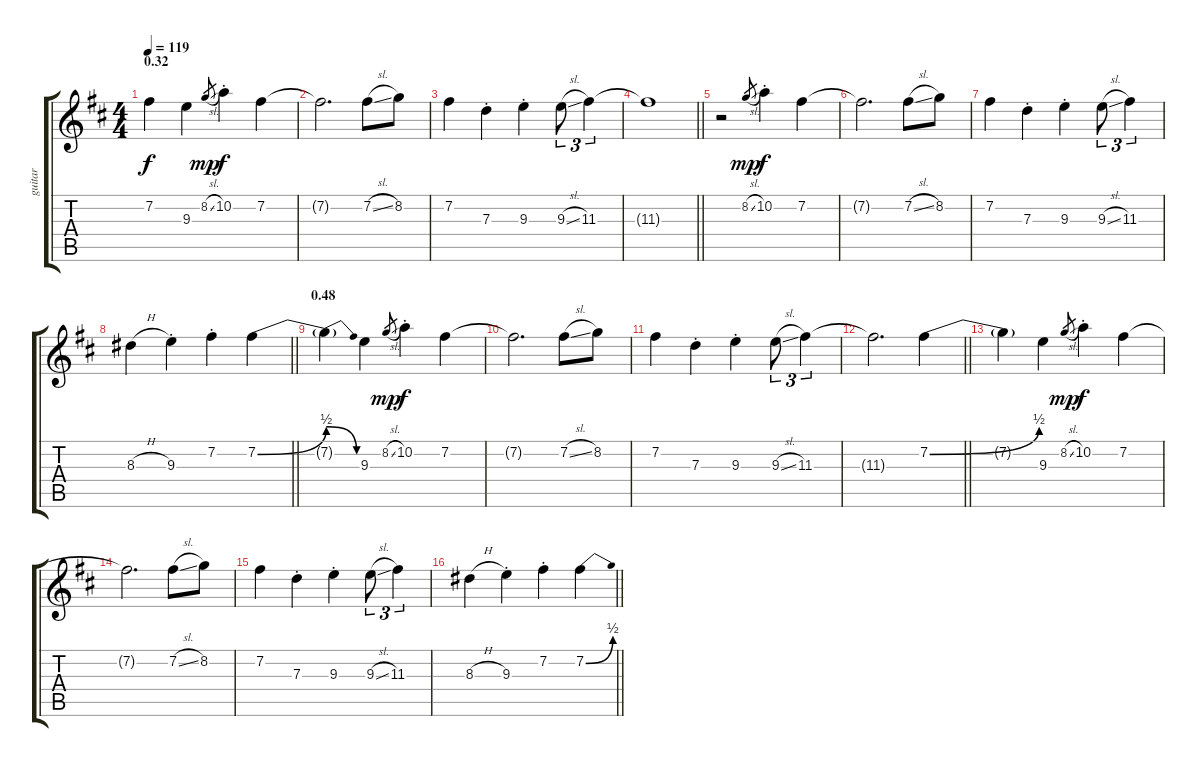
\track ("guitar" "guitar") {instrument electricguitarjazz}
\staff {score tabs}
\tuning (E4 B3 G3 D3 A2 E2) {hide}
\ts (4 4)
\section ("" "0.32")
\tempo 119
\clef g2
\ks d
7.2{t}.4{dy f} 9.3.4 8.2{sl}.8{gr dy mp} 10.2{st}.4{dy f} 7.2.4 |
7.2{t}.2{d} 7.2{sl}.8 8.2.8 |
7.2.4 7.3{st}.4 9.3{st}.4 9.3{sl}.8{tu (3 2)} 11.3.4{tu (3 2)} |
\barLineRight lightlight
11.3{t}.1 |
r.2 8.2{sl}.8{gr dy mp} 10.2{st}.4{dy f} 7.2.4 |
7.2{t}.2{d} 7.2{sl}.8 8.2.8 |
7.2.4 7.3{st}.4 9.3{st}.4 9.3{sl}.8{tu (3 2)} 11.3.4{tu (3 2)} |
\barLineRight lightlight
8.3{h}.4 9.3{st}.4 7.2{st}.4 7.2{be (bend 0 0 60 2)}.4 |
\section ("" "0.48")
7.2{be (release 0 2 60 0) t}.4 9.3.4 8.2{sl}.8{gr dy mp} 10.2{st}.4{dy f} 7.2.4 |
7.2{t}.2{d} 7.2{sl}.8 8.2.8 |
7.2.4 7.3{st}.4 9.3{st}.4 9.3{sl}.8{tu (3 2)} 11.3.4{tu (3 2)} |
\barLineRight lightlight
11.3{t}.2{d} 7.2{be (bend 0 0 60 2)}.4 |
7.2{t}.4 9.3.4 8.2{sl}.8{gr dy mp} 10.2{st}.4{dy f} 7.2.4 |
7.2{t}.2{d} 7.2{sl}.8 8.2.8 |
7.2.4 7.3{st}.4 9.3{st}.4 9.3{sl}.8{tu (3 2)} 11.3.4{tu (3 2)} |
\barLineRight lightlight
8.3{h}.4 9.3{st}.4 7.2{st}.4 7.2{be (bend 0 0 60 2)}.4
